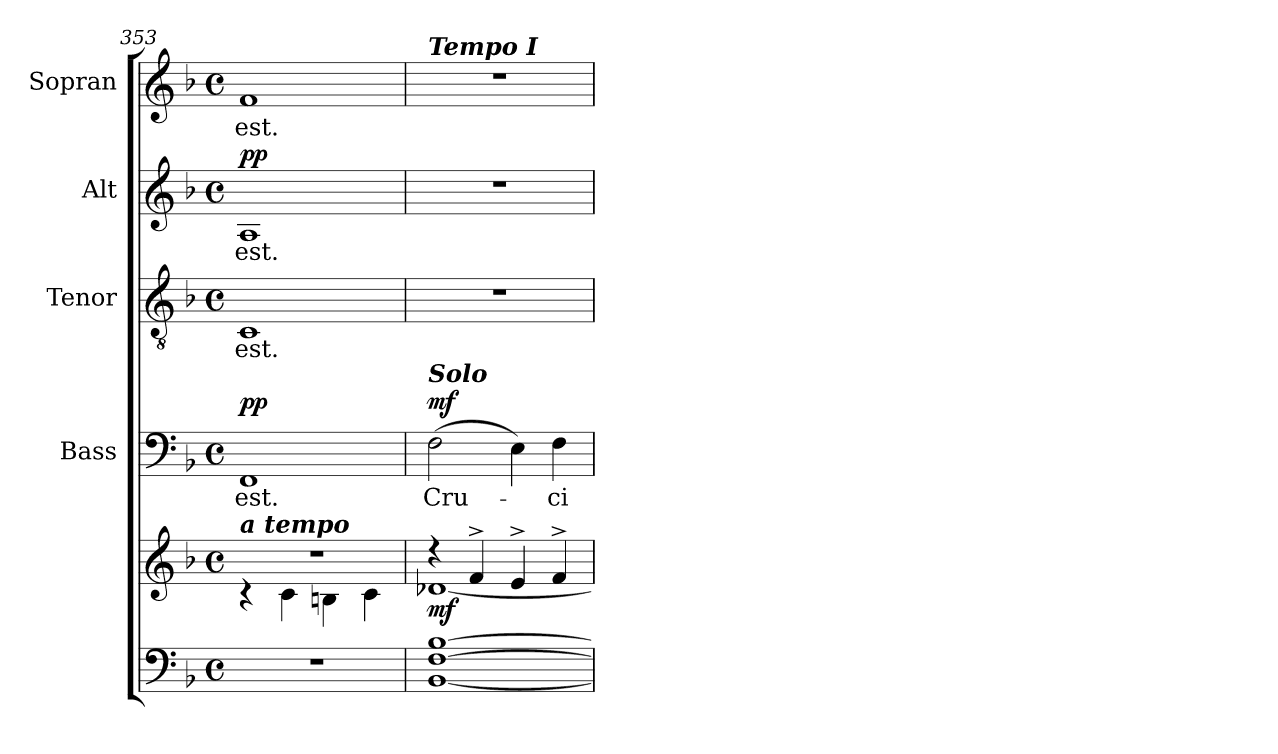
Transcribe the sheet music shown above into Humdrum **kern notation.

**kern	**kern	**dynam	**kern	**text	**dynam	**kern	**text	**kern	**text	**dynam	**kern	**text
*part5	*part5	*part5	*part4	*part4	*part4	*part3	*part3	*part2	*part2	*part2	*part1	*part1
*staff6	*staff5	*staff5/6	*staff4	*staff4	*staff4	*staff3	*staff3	*staff2	*staff2	*staff2	*staff1	*staff1
*	*	*	*I"Bass	*	*	*I"Tenor	*	*I"Alt	*	*	*I"Sopran	*
*	*	*	*I'B.	*	*	*I'T.	*	*I'A.	*	*	*I'S.	*
*clefF4	*clefG2	*	*clefF4	*	*	*clefGv2	*	*clefG2	*	*	*clefG2	*
*k[b-]	*k[b-]	*	*k[b-]	*	*	*k[b-]	*	*k[b-]	*	*	*k[b-]	*
*F:	*F:	*	*F:	*	*	*F:	*	*F:	*	*	*F:	*
*M4/4	*M4/4	*	*M4/4	*	*	*M4/4	*	*M4/4	*	*	*M4/4	*
*met(c)	*met(c)	*	*met(c)	*	*	*met(c)	*	*met(c)	*	*	*met(c)	*
=353	=353	=353	=353	=353	=353	=353	=353	=353	=353	=353	=353	=353
*	*^	*	*	*	*	*	*	*	*	*	*	*
!	!LO:TX:a:Bi:t=a tempo	!	!	!	!	!	!	!	!	!	!	!	!
!	!	!	!	!	!LO:LY:b	!LO:DY:a	!	!LO:LY:b	!	!LO:LY:b	!LO:DY:a	!	!LO:LY:b
1r	1r	4rc	.	1FF	est.	pp	1C	est.	1A	est.	pp	1f	est.
.	.	4c\	.	.	.	.	.	.	.	.	.	.	.
.	.	4Bn\	.	.	.	.	.	.	.	.	.	.	.
.	.	4c\	.	.	.	.	.	.	.	.	.	.	.
=354	=354	=354	=354	=354	=354	=354	=354	=354	=354	=354	=354	=354	=354
!	!	!	!	!	!	!	!	!	!	!	!	!LO:TX:a:Bi:t=Tempo I	!
!	!	!	!	!LO:TX:a:Bi:t=Solo	!	!	!	!	!	!	!	!	!
!	!	!	!LO:DY:b	!	!LO:LY:b	!LO:DY:a	!	!	!	!	!	!	!
[1BB- [1F [1B-	4r	[<1d-X	mf	(>2F\	Cru-	mf	1r	.	1r	.	.	1r	.
.	4f^>/	.	.	.	.	.	.	.	.	.	.	.	.
.	4e^>/	.	.	4E\)	.	.	.	.	.	.	.	.	.
!	!	!	!	!	!LO:LY:b	!	!	!	!	!	!	!	!
.	4f^>/	.	.	4F\	-ci-	.	.	.	.	.	.	.	.
*	*v	*v	*	*	*	*	*	*	*	*	*	*	*
=	=	=	=	=	=	=	=	=	=	=	=	=
*-	*-	*-	*-	*-	*-	*-	*-	*-	*-	*-	*-	*-
